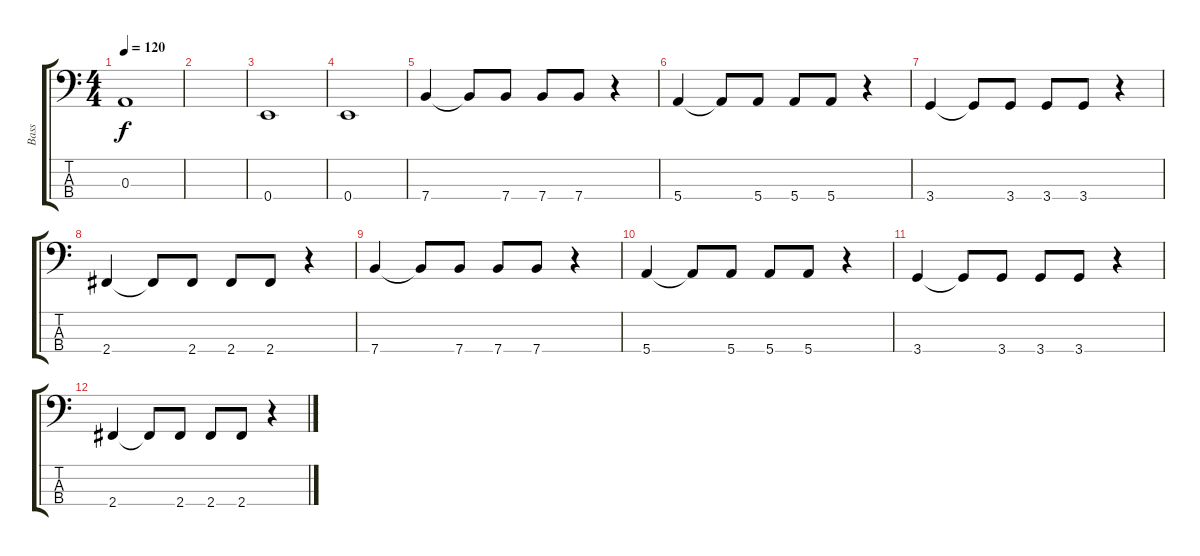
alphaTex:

\track ("Bass" "Bass") {instrument electricbasspick}
\staff {score tabs}
\tuning (G2 D2 A1 E1) {hide}
\ts (4 4)
\tempo 120
\clef f4
\ks c
0.3.1{dy f} |
|
0.4.1 |
0.4.1 |
7.4.4 7.4{t}.8 7.4.8 7.4.8 7.4.8 r.4 |
5.4.4 5.4{t}.8 5.4.8 5.4.8 5.4.8 r.4 |
3.4.4 3.4{t}.8 3.4.8 3.4.8 3.4.8 r.4 |
2.4.4 2.4{t}.8 2.4.8 2.4.8 2.4.8 r.4 |
7.4.4 7.4{t}.8 7.4.8 7.4.8 7.4.8 r.4 |
5.4.4 5.4{t}.8 5.4.8 5.4.8 5.4.8 r.4 |
3.4.4 3.4{t}.8 3.4.8 3.4.8 3.4.8 r.4 |
2.4.4 2.4{t}.8 2.4.8 2.4.8 2.4.8 r.4
